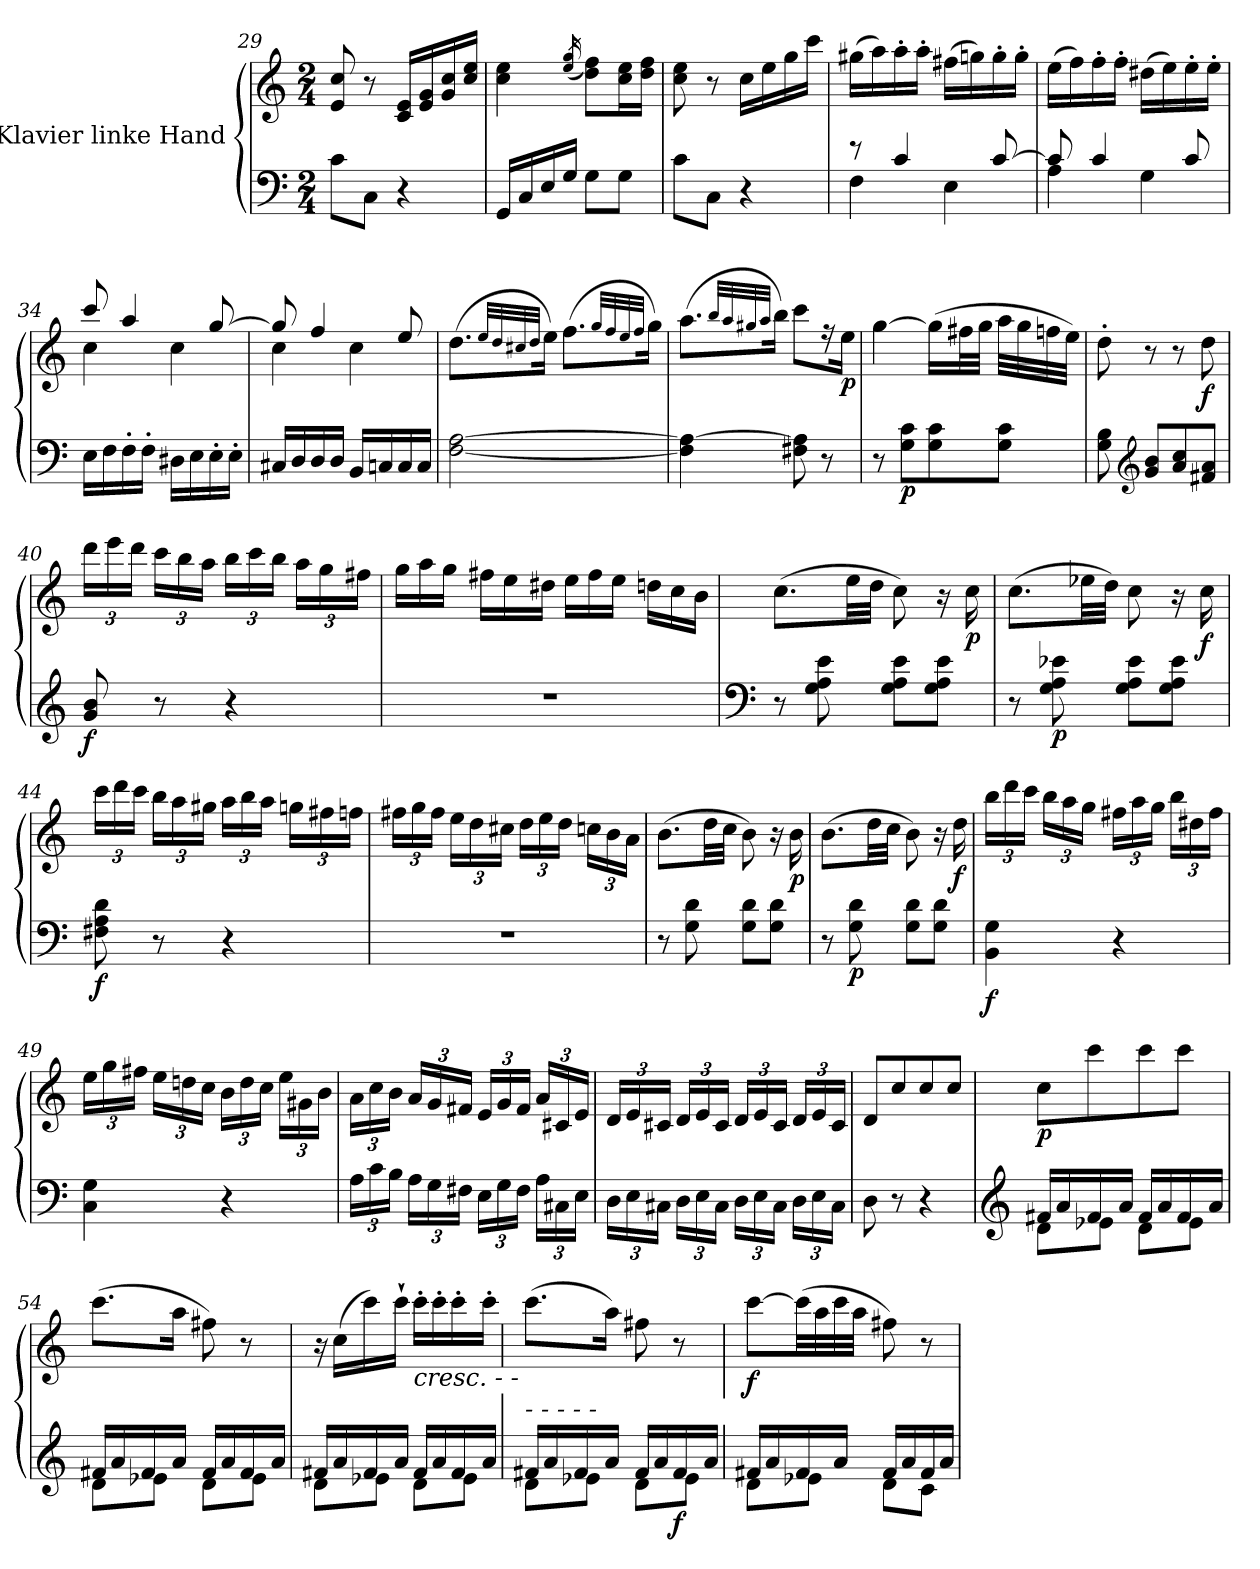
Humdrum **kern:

**kern	**kern	**dynam
*part1	*part1	*part1
*staff2	*staff1	*staff1/2
*I"Klavier linke Hand	*	*
*clefF4	*clefG2	*
*k[]	*k[]	*
*M2/4	*M2/4	*
=29	=29	=29
8c\L	8e/ 8cc/	.
8C\J	8r	.
4r	16c/ 16e/LL	.
.	16e/ 16g/	.
.	16g/ 16cc/	.
.	16cc/ 16ee/JJ	.
=30	=30	=30
16GG/LL	4cc\ 4ee\	.
16C/	.	.
16E/	.	.
16G/JJ	.	.
.	(<16qee/ 16qgg/	.
8G\L	8dd\ 8ff\L)	.
8G\J	16cc\ 16ee\L	.
.	16dd\ 16ff\JJ	.
=31	=31	=31
8c\L	8cc\ 8ee\	.
8C\J	8r	.
4r	16cc\LL	.
.	16ee\	.
.	16gg\	.
.	16ccc\JJ	.
=32	=32	=32
*^	*	*
8r	4F\	(>16gg#X\LL	.
.	.	16aa\)	.
4c/	.	16aa'\	.
.	.	16aa'\JJ	.
.	4E\	(>16ff#X\LL	.
.	.	16ggn\)	.
[8c/	.	16gg'\	.
.	.	16gg'\JJ	.
=33	=33	=33	=33
8c/]	4A\	(>16ee\LL	.
.	.	16ff\)	.
4c/	.	16ff'\	.
.	.	16ff'\JJ	.
.	4G\	(>16dd#X\LL	.
.	.	16ee\)	.
8c/	.	16ee'\	.
.	.	16ee'\JJ	.
*v	*v	*	*
=34	=34	=34
*	*^	*
16E\LL	8ccc/	4cc\	.
16F\	.	.	.
16F'\	4aa/	.	.
16F'\JJ	.	.	.
16D#X\LL	.	4cc\	.
16E\	.	.	.
16E'\	[8gg/	.	.
16E'\JJ	.	.	.
=35	=35	=35	=35
16C#X/LL	8gg/]	4cc\	.
16D/	.	.	.
16D/	4ff/	.	.
16D/JJ	.	.	.
16BB/LL	.	4cc\	.
16Cn/	.	.	.
16C/	8ee/	.	.
16C/JJ	.	.	.
*	*v	*v	*
=36	=36	=36
[2F\ [2A\	(>8.dd\L	.
.	32qee/LLL	.
.	32qdd/	.
.	32qcc#X/	.
.	32qdd/JJJ	.
.	16ee\Jk)	.
.	(>8.ff\L	.
.	32qgg/LLL	.
.	32qff/	.
.	32qee/	.
.	32qff/JJJ	.
.	16gg\Jk)	.
=37	=37	=37
4F\] 4A\_	(>8.aa\L	.
.	32qbb/LLL	.
.	32qaa/	.
.	32qgg#X/	.
.	32qaa/JJJ	.
.	16bb\Jk)	.
8F#X\ 8A\]	8ccc\L	.
8r	16r	.
!	!	!LO:DY:b
.	16ee\Jk	p
=38	=38	=38
8r	[4gg\	.
!	!	!LO:DY:b=2
8G\ 8c\L	.	p
8G\ 8c\	(>16gg\LL]	.
.	32ff#X\L	.
.	32gg\JJJ	.
8G\ 8c\J	32aa\LLL	.
.	32gg\	.
.	32ffn\	.
.	32ee\JJJ)	.
=39	=39	=39
8G\ 8B\	8dd'\	.
*clefG2	*	*
8g/ 8b/L	8r	.
8a/ 8cc/	8r	.
!	!	!LO:DY:b
8f#X/ 8a/J	8dd\	f
=40	=40	=40
*	*Xbrackettup	*
!	!	!LO:DY:b=2
8g/ 8b/	24ddd\LL	f
.	24eee\	.
.	24ddd\JJ	.
8r	24ccc\LL	.
.	24bb\	.
.	24aa\JJ	.
4r	24bb\LL	.
.	24ccc\	.
.	24bb\JJ	.
.	24aa\LL	.
.	24gg\	.
.	24ff#X\JJ	.
=41	=41	=41
*	*Xtuplet	*
2r	24gg\LL	.
.	24aa\	.
.	24gg\JJ	.
.	24ff#X\LL	.
.	24ee\	.
.	24dd#X\JJ	.
.	24ee\LL	.
.	24ff#\	.
.	24ee\JJ	.
.	24ddn\LL	.
.	24cc\	.
.	24b\JJ	.
=42	=42	=42
*clefF4	*	*
8r	(>8.cc\L	.
8G\ 8A\ 8e\	.	.
.	32ee\LL	.
.	32dd\JJJ	.
8G\ 8A\ 8e\L	8cc\)	.
8G\ 8A\ 8e\J	16r	.
!	!	!LO:DY:b
.	16cc\	p
=43	=43	=43
8r	(>8.cc\L	.
!	!	!LO:DY:b=2
8G\ 8A\ 8e-X\	.	p
.	32ee-X\LL	.
.	32dd\JJJ)	.
8G\ 8A\ 8e-\L	8cc\	.
8G\ 8A\ 8e-\J	16r	.
!	!	!LO:DY:b
.	16cc\	f
=44	=44	=44
*	*tuplet	*
!	!	!LO:DY:b=2
8F#X\ 8A\ 8d\	24ccc\LL	f
.	24ddd\	.
.	24ccc\JJ	.
8r	24bb\LL	.
.	24aa\	.
.	24gg#X\JJ	.
4r	24aa\LL	.
.	24bb\	.
.	24aa\JJ	.
.	24ggn\LL	.
.	24ff#X\	.
.	24ffn\JJ	.
=45	=45	=45
2r	24ff#X\LL	.
.	24gg\	.
.	24ff#\JJ	.
.	24ee\LL	.
.	24dd\	.
.	24cc#X\JJ	.
.	24dd\LL	.
.	24ee\	.
.	24dd\JJ	.
.	24ccn\LL	.
.	24b\	.
.	24a\JJ	.
=46	=46	=46
8r	(>8.b\L	.
8G\ 8d\	.	.
.	32dd\LL	.
.	32cc\JJJ	.
8G\ 8d\L	8b\)	.
8G\ 8d\J	16r	.
!	!	!LO:DY:b
.	16b\	p
=47	=47	=47
8r	(>8.b\L	.
!	!	!LO:DY:b=2
8G\ 8d\	.	p
.	32dd\LL	.
.	32cc\JJJ	.
8G\ 8d\L	8b\)	.
8G\ 8d\J	16r	.
!	!	!LO:DY:b
.	16dd\	f
=48	=48	=48
!	!	!LO:DY:b=2
4BB\ 4G\	24bb\LL	f
.	24ddd\	.
.	24ccc\JJ	.
.	24bb\LL	.
.	24aa\	.
.	24gg\JJ	.
4r	24ff#X\LL	.
.	24aa\	.
.	24gg\JJ	.
.	24bb\LL	.
.	24dd#X\	.
.	24ff#\JJ	.
=49	=49	=49
4C\ 4G\	24ee\LL	.
.	24gg\	.
.	24ff#X\JJ	.
.	24ee\LL	.
.	24ddn\	.
.	24cc\JJ	.
4r	24b\LL	.
.	24dd\	.
.	24cc\JJ	.
.	24ee\LL	.
.	24g#X\	.
.	24b\JJ	.
=50	=50	=50
*Xbrackettup	*	*
24A\LL	24a\LL	.
24c\	24cc\	.
24B\JJ	24b\JJ	.
24A\LL	24a/LL	.
24G\	24g/	.
24F#X\JJ	24f#X/JJ	.
24E\LL	24e/LL	.
24G\	24g/	.
24F#\JJ	24f#/JJ	.
24A\LL	24a/LL	.
24C#X\	24c#X/	.
24E\JJ	24e/JJ	.
=51	=51	=51
24D\LL	24d/LL	.
24E\	24e/	.
24C#X\JJ	24c#X/JJ	.
24D\LL	24d/LL	.
24E\	24e/	.
24C#\JJ	24c#/JJ	.
24D\LL	24d/LL	.
24E\	24e/	.
24C#\JJ	24c#/JJ	.
24D\LL	24d/LL	.
24E\	24e/	.
24C#\JJ	24c#/JJ	.
=52	=52	=52
8D\	8d/L	.
8r	8cc/	.
4r	8cc/	.
.	8cc/J	.
=53	=53	=53
*clefG2	*	*
*^	*	*
!	!	!	!LO:DY:b
16f#X/LL	8d\L	8cc\L	p
16a/	.	.	.
16f#/	8e-X\J	8ccc\	.
16a/JJ	.	.	.
16f#/LL	8d\L	8ccc\	.
16a/	.	.	.
16f#/	8e-\J	8ccc\J	.
16a/JJ	.	.	.
=54	=54	=54	=54
16f#X/LL	8d\L	(>8.ccc\L	.
16a/	.	.	.
16f#/	8e-X\J	.	.
16a/JJ	.	16aa\Jk	.
16f#/LL	8d\L	8ff#X\)	.
16a/	.	.	.
16f#/	8e-\J	8r	.
16a/JJ	.	.	.
=55	=55	=55	=55
16f#X/LL	8d\L	16r	.
16a/	.	(>16cc\LL	.
16f#/	8e-X\J	16ccc\)	.
16a/JJ	.	16ccc`\JJ	.
!	!	!LO:TX:b:i:t=cresc.   -     -	!
16f#/LL	8d\L	16ccc'\LL	.
16a/	.	16ccc'\	.
16f#/	8e-\J	16ccc'\	.
16a/JJ	.	16ccc'\JJ	.
=56	=56	=56	=56
!	!	!LO:TX:b:i:t=-          -          -          -          -	!
16f#X/LL	8d\L	(>8.ccc\L	.
16a/	.	.	.
16f#/	8e-X\J	.	.
16a/JJ	.	16aa\Jk)	.
16f#/LL	8d\L	8ff#X\	.
16a/	.	.	.
!	!	!	!LO:DY:b=2
16f#/	8e-\J	8r	f
16a/JJ	.	.	.
=57	=57	=57	=57
!	!	!	!LO:DY:b
16f#X/LL	8d\L	[8ccc\L	f
16a/	.	.	.
16f#/	8e-X\J	(>32ccc\LL]	.
.	.	32aa\	.
16a/JJ	.	32ccc\	.
.	.	32aa\JJJ	.
16f#/LL	8d\L	8ff#X\)	.
16a/	.	.	.
16f#/	8c\J	8r	.
16a/JJ	.	.	.
*v	*v	*	*
=	=	=
*-	*-	*-
